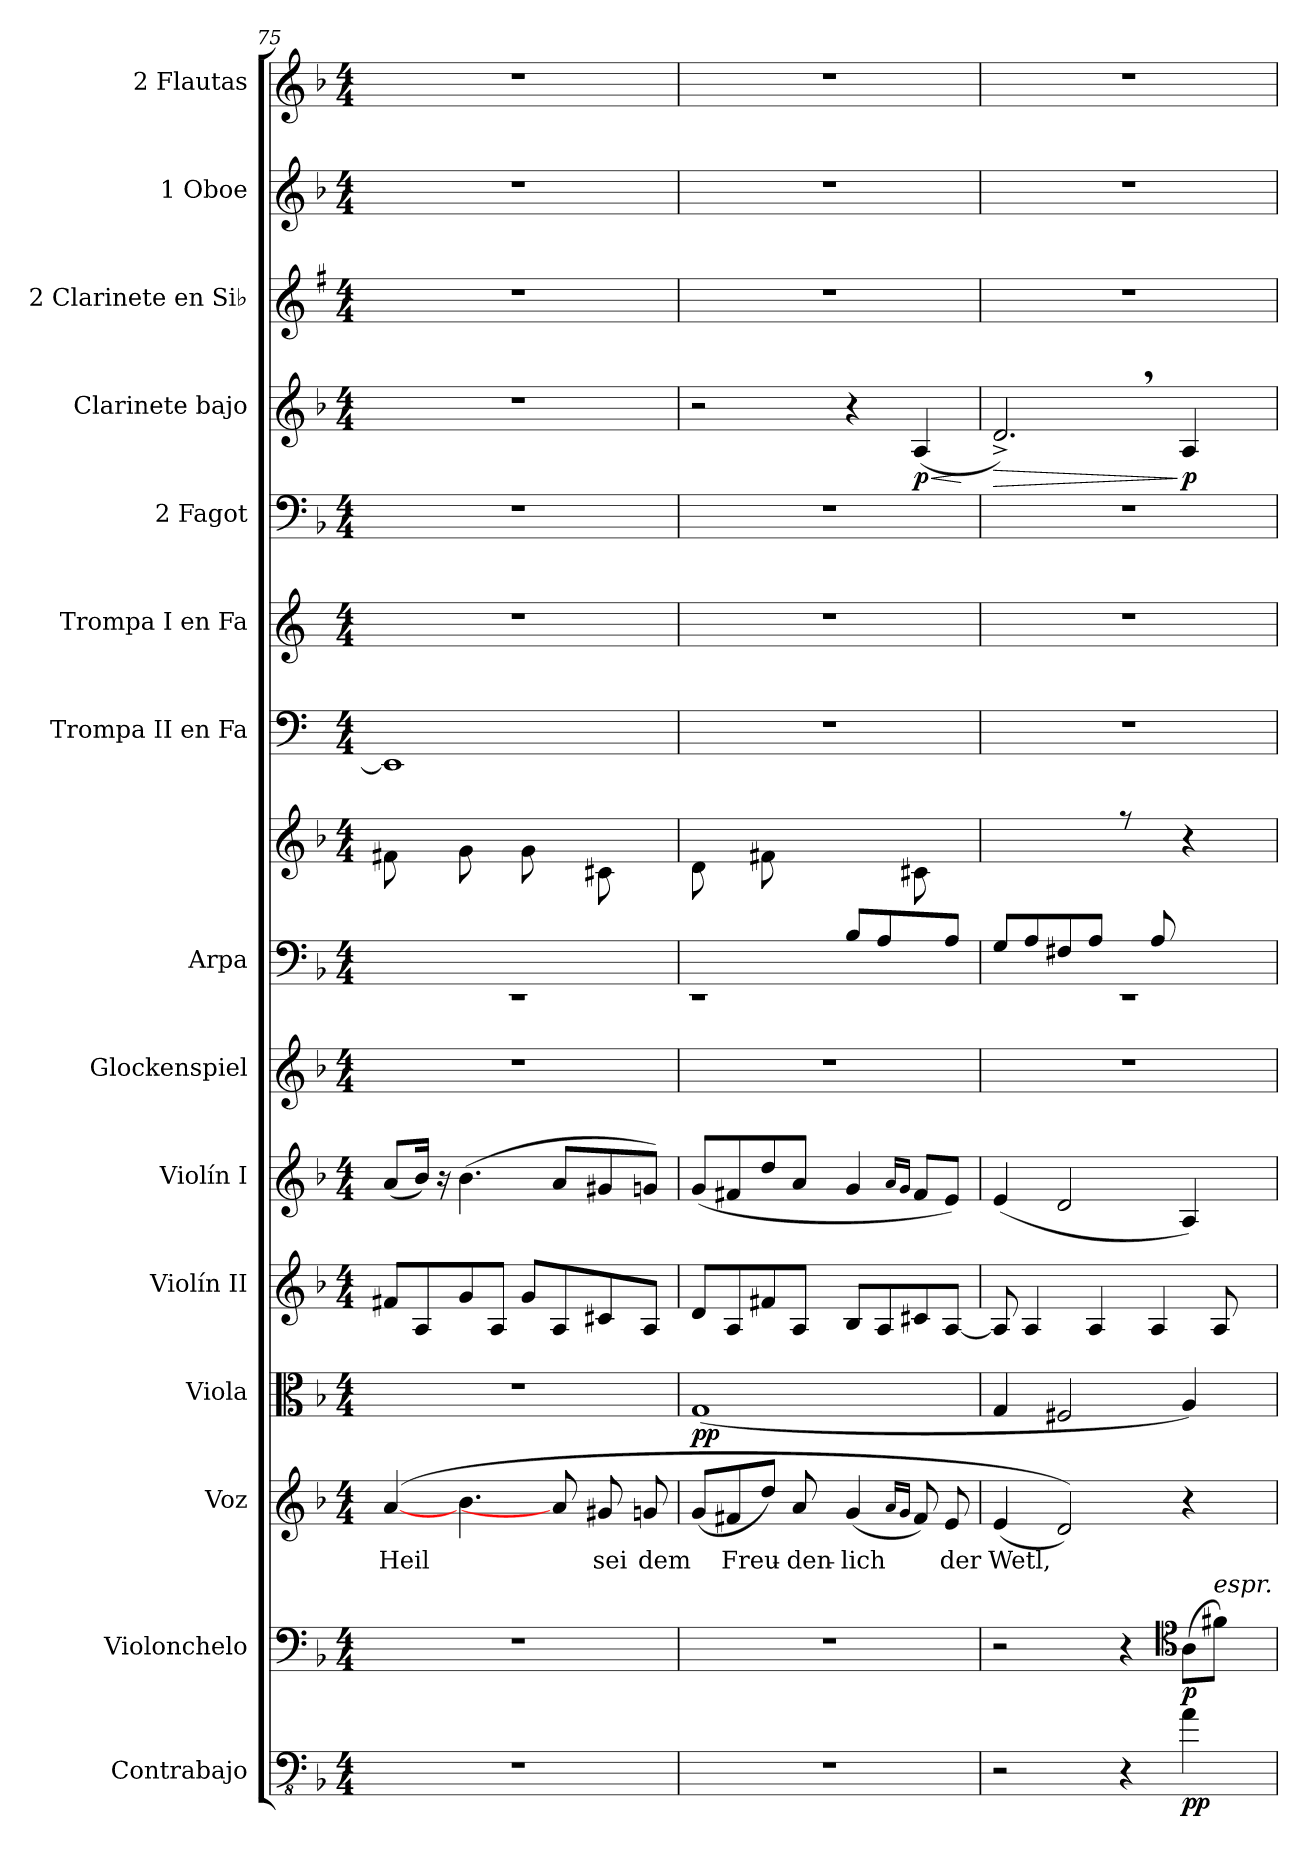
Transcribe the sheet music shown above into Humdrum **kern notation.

**kern	**dynam	**kern	**dynam	**kern	**text	**kern	**dynam	**kern	**kern	**kern	**kern	**kern	**kern	**kern	**kern	**kern	**dynam	**kern	**kern	**kern
*part15	*part15	*part14	*part14	*part13	*part13	*part12	*part12	*part11	*part10	*part9	*part8	*part8	*part7	*part6	*part5	*part4	*part4	*part3	*part2	*part1
*staff16	*staff16	*staff15	*staff15	*staff14	*staff14	*staff13	*staff13	*staff12	*staff11	*staff10	*staff9	*staff8	*staff7	*staff6	*staff5	*staff4	*staff4	*staff3	*staff2	*staff1
*I"Contrabajo	*	*I"Violonchelo	*	*I"Voz	*	*I"Viola	*	*I"Violín II	*I"Violín I	*I"Glockenspiel	*I"Arpa	*	*I"Trompa II en Fa	*I"Trompa I en Fa	*I"2 Fagot	*I"Clarinete bajo	*	*I"2 Clarinete en Si♭	*I"1 Oboe	*I"2 Flautas
*I'Cb.	*	*I'Vc.	*	*I'Vo.	*	*I'Vla.	*	*I'Vln.I	*I'Vln.I	*I'Glk.	*I'Arp.	*	*I'Trmp.II	*I'Trmp.I	*I'Fag.	*I'Cl.B.	*	*I'Cl.Si♭	*I'Ob.	*I'Fl.
*clefFv4	*	*clefF4	*	*clefG2	*	*clefC3	*	*clefG2	*clefG2	*clefG2	*clefF4	*clefG2	*clefF4	*clefG2	*clefF4	*clefG2	*	*clefG2	*clefG2	*clefG2
*ITrd7c12	*	*	*	*	*	*	*	*	*	*ITrd-14c-24	*	*	*ITrd4c7	*ITrd4c7	*	*ITrd8c14	*	*ITrd1c2	*	*
*k[b-]	*	*k[b-]	*	*k[b-]	*	*k[b-]	*	*k[b-]	*k[b-]	*k[b-]	*k[b-]	*k[b-]	*k[b-]	*k[b-]	*k[b-]	*k[b-]	*	*k[b-]	*k[b-]	*k[b-]
*M4/4	*	*M4/4	*	*M4/4	*	*M4/4	*	*M4/4	*M4/4	*M4/4	*M4/4	*M4/4	*M4/4	*M4/4	*M4/4	*M4/4	*	*M4/4	*M4/4	*M4/4
=75	=75	=75	=75	=75	=75	=75	=75	=75	=75	=75	=75	=75	=75	=75	=75	=75	=75	=75	=75	=75
!	!	!	!	!	!LO:LY:b	!	!	!	!	!	!	!	!	!	!	!	!	!	!	!
*	*	*	*	*	*	*	*	*	*	*	*^	*	*	*	*	*	*	*	*	*
1r	.	1r	.	([4a/	-Heil	1r	.	8f#X/L	(8a/L	1r	8ryy	1rEE	8f#X\L	1AAA]	1r	1r	1r	.	1r	1r	1r
.	.	.	.	.	.	.	.	8A/	16b-/Jk)	.	8A/	.	8ryy	.	.	.	.	.	.	.	.
.	.	.	.	.	.	.	.	.	16r	.	.	.	.	.	.	.	.	.	.	.	.
.	.	.	.	4.b-\	.	.	.	8g/	(4.b-\	.	8ryy	.	8g\	.	.	.	.	.	.	.	.
.	.	.	.	.	.	.	.	8A/J	.	.	8A/J	.	8ryy	.	.	.	.	.	.	.	.
.	.	.	.	.	.	.	.	8g/L	.	.	8ryy	.	8g\L	.	.	.	.	.	.	.	.
.	.	.	.	8a/]	.	.	.	8A/	8a/L	.	8A/	.	8ryy	.	.	.	.	.	.	.	.
!	!	!	!	!	!LO:LY:b	!	!	!	!	!	!	!	!	!	!	!	!	!	!	!	!
.	.	.	.	8g#X/	sei	.	.	8c#X/	8g#X/	.	8ryy	.	8c#X\	.	.	.	.	.	.	.	.
!	!	!	!	!	!LO:LY:b	!	!	!	!	!	!	!	!	!	!	!	!	!	!	!	!
.	.	.	.	8gn/	dem	.	.	8A/J	8gn/J)	.	8A/J	.	8ryy	.	.	.	.	.	.	.	.
=76	=76	=76	=76	=76	=76	=76	=76	=76	=76	=76	=76	=76	=76	=76	=76	=76	=76	=76	=76	=76	=76
!	!	!	!	!	!	!	!LO:DY:b	!	!	!	!	!	!	!	!	!	!	!	!	!	!
1r	.	1r	.	(8g/L	.	(1G	pp	8d/L	(8g/L	1r	8ryy	1rEE	8d\L	1r	1r	1r	2r	.	1r	1r	1r
!	!	!	!	!	!LO:LY:b	!	!	!	!	!	!	!	!	!	!	!	!	!	!	!	!
.	.	.	.	8f#X/	Freu-	.	.	8A/	8f#X/	.	8A/	.	8ryy	.	.	.	.	.	.	.	.
.	.	.	.	8dd/J)	.	.	.	8f#X/	8dd/	.	8ryy	.	8f#X\	.	.	.	.	.	.	.	.
!	!	!	!	!	!LO:LY:b	!	!	!	!	!	!	!	!	!	!	!	!	!	!	!	!
.	.	.	.	8a/	-den-	.	.	8A/J	8a/J	.	8A/J	.	4.ryy	.	.	.	.	.	.	.	.
!	!	!	!	!	!LO:LY:b	!	!	!	!	!	!	!	!	!	!	!	!	!	!	!	!
.	.	.	.	(4g/	-lich	.	.	8B-/L	4g/	.	8B-/L	.	.	.	.	.	4r	.	.	.	.
.	.	.	.	.	.	.	.	8A/	.	.	8A/	.	.	.	.	.	.	.	.	.	.
.	.	.	.	16qa/LL	.	.	.	.	16qa/LL	.	.	.	.	.	.	.	.	.	.	.	.
.	.	.	.	16qg/JJ	.	.	.	.	16qg/JJ	.	.	.	.	.	.	.	.	.	.	.	.
!	!	!	!	!	!	!	!	!	!	!	!	!	!	!	!	!	!	!LO:HP:b	!	!	!
!	!	!	!	!	!	!	!	!	!	!	!	!	!	!	!	!	!	!LO:DY:n=1:b	!	!	!
.	.	.	.	8f#/)	.	.	.	8c#X/	8f#/L	.	8ryy	.	8c#X\	.	.	.	(4AA/	< p	.	.	.
!	!	!	!	!	!LO:LY:b	!	!	!	!	!	!	!	!	!	!	!	!	!	!	!	!
.	.	.	.	8e/	der	.	.	[8A/J	8e/J)	.	8A/J	.	8ryy	.	.	.	.	.	.	.	.
*	*	*	*	*	*	*	*	*	*	*	*v	*v	*	*	*	*	*	*	*	*	*
.	.	.	.	.	.	.	.	.	.	.	.	.	.	.	.	.	[	.	.	.
=77	=77	=77	=77	=77	=77	=77	=77	=77	=77	=77	=77	=77	=77	=77	=77	=77	=77	=77	=77	=77
!	!	!	!	!	!LO:LY:b	!	!	!	!	!	!	!	!	!	!	!	!LO:HP:b	!	!	!
*	*	*	*	*	*	*	*	*	*	*	*^	*	*	*	*	*	*	*	*	*
2r	.	2r	.	(4e/	Wetl,	4G/	.	8A/]	(4e/	1r	8G/L	1rEE	2ryy	1r	1r	1r	2.D^,/)	>	1r	1r	1r
.	.	.	.	.	.	.	.	4A/	.	.	8A/	.	.	.	.	.	.	.	.	.	.
.	.	.	.	2d/))	.	2F#X/	.	.	2d/	.	8F#X/	.	.	.	.	.	.	.	.	.	.
.	.	.	.	.	.	.	.	4A/	.	.	8A/J	.	.	.	.	.	.	.	.	.	.
4r	.	4r	.	.	.	.	.	.	.	.	8ryy	.	8rff	.	.	.	.	.	.	.	.
.	.	.	.	.	.	.	.	4A/	.	.	8A/	.	8ryy	.	.	.	.	.	.	.	.
*	*	*clefC4	*	*	*	*	*	*	*	*	*	*	*	*	*	*	*	*	*	*	*
!	!LO:DY:b	!	!LO:DY:b	!	!	!	!	!	!	!	!	!	!	!	!	!	!	!LO:DY:n=1:b	!	!	!
4AA\	pp	(8A\L	p	4r	.	4A/)	.	.	4A/)	.	4ryy	.	4r	.	.	.	4AA/	] p	.	.	.
!	!	!LO:TX:a:i:t=espr.	!	!	!	!	!	!	!	!	!	!	!	!	!	!	!	!	!	!	!
.	.	8f#X\J)	.	.	.	.	.	8A/	.	.	.	.	.	.	.	.	.	.	.	.	.
*	*	*	*	*	*	*	*	*	*	*	*v	*v	*	*	*	*	*	*	*	*	*
=	=	=	=	=	=	=	=	=	=	=	=	=	=	=	=	=	=	=	=	=
*-	*-	*-	*-	*-	*-	*-	*-	*-	*-	*-	*-	*-	*-	*-	*-	*-	*-	*-	*-	*-
